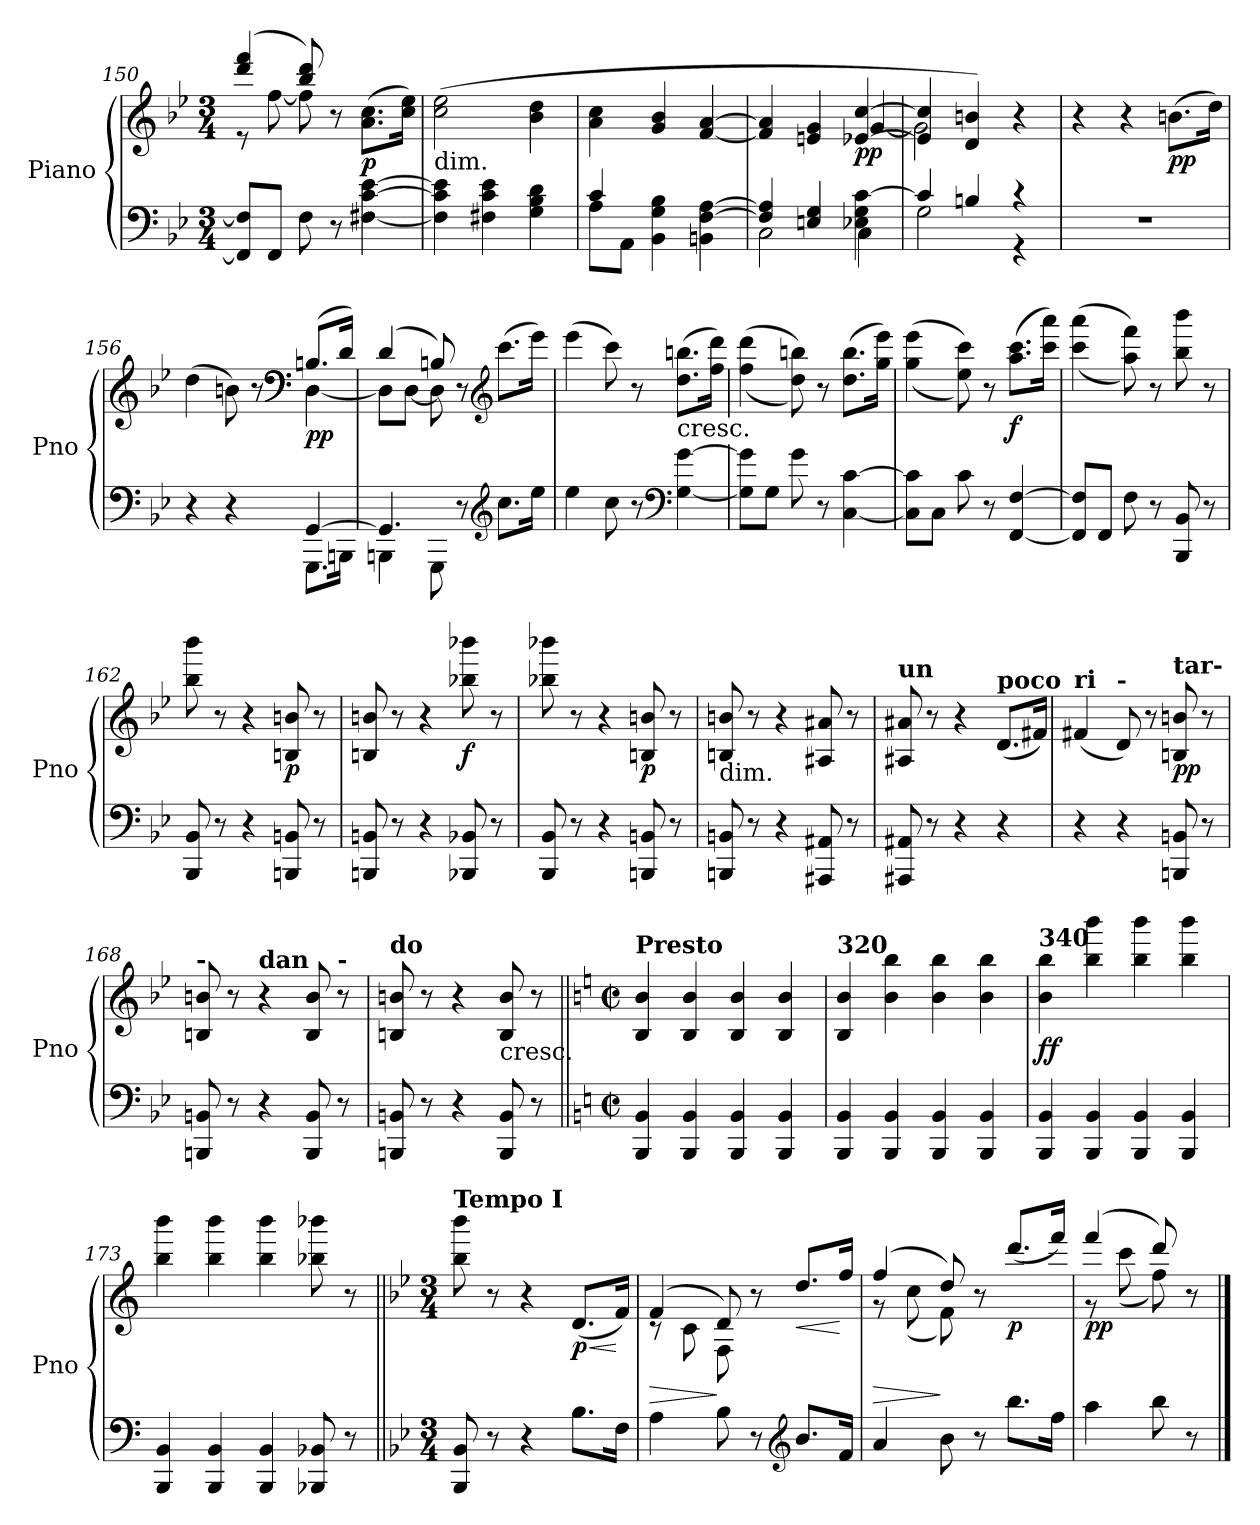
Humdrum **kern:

**kern	**kern	**dynam
*part1	*part1	*part1
*staff2	*staff1	*staff1/2
*I"Piano	*	*
*I'Pno	*	*
!!LO:LB:g=z
*clefF4	*clefG2	*
*k[b-e-]	*k[b-e-]	*
*B-:	*B-:	*
*M3/4	*M3/4	*
=150	=150	=150
*	*^	*
8FF/] 8F/]L	(>4ddd/ 4fff/	8re	.
8FF/J	.	[8ff\	.
8F\	8bb-/ 8ddd/)	8ff\]	.
8r	8r	4.ryy	.
!	!	!	!LO:DY:b
[4F#X\ [4c\ [4e-\	(<8.a\ 8.cc\L	.	p
.	16cc\ 16ee-\Jk)	.	.
*	*v	*v	*
=151	=151	=151
!	!LO:TX:b:t=dim.	!
4F#\] 4c\] 4e-\]	(>2cc\ 2ee-\	.
4F#X\ 4c\ 4e-\	.	.
4G\ 4B-\ 4d\	4b-\ 4dd\	.
=152	=152	=152
*^	*	*
4c/	8A\L	4a\ 4cc\	.
.	8AA\J	.	.
4BB-\ 4G\ 4B-\	2ryy	4g/ 4b-/	.
4BBn\ [4F\ [4A\	.	[4f/ [4a/	.
=153	=153	=153	=153
*	*	*^	*
4F/] 4A/]	2C\	4f/] 4a/]	2ryy	.
4En/ 4G/	.	4en/ 4g/	.	.
!	!	!	!	!LO:DY:b
4E-X\ 4G\ [4c\	4C\	[4e-X/ [4cc/	[4g/	pp
=154	=154	=154	=154	=154
4c/]	2G\	4e-/] 4cc/]	2g\]	.
4Bn/	.	4d/ 4bn/)	.	.
4r	4r	4r	4ryy	.
*v	*v	*	*	*
*	*v	*v	*
=155	=155	=155
2.r	4r	.
.	4r	.
!	!	!LO:DY:b
.	(>8.bn\L	pp
.	16dd\Jk)	.
=156	=156	=156
*^	*^	*
4r	2ryy	(<4dd\	2ryy	.
4r	.	8bn\)	.	.
.	.	8r	.	.
*	*	*clefF4	*	*
!	!	!	!	!LO:DY:b
[4GG/	8.GGG\L	(>8.Bn/L	[4D\	pp
.	16BBBn\Jk	16d/Jk)	.	.
!!LO:LB:g=z	!!
=157	=157	=157	=157	=157
4.GG/]	4BBBn\	(>4d/	8D\L]	.
.	.	.	[8D\J	.
.	8GGG\	8Bn/)	8D\]	.
8r	4.ryy	8r	4.ryy	.
*clefG2	*	*clefG2	*	*
8.cc\L	.	(<8.ccc\L	.	.
16ee-\Jk	.	16eee-\Jk)	.	.
*v	*v	*	*	*
*	*v	*v	*
=158	=158	=158
4ee-\	(>4eee-\	.
8cc\	8ccc\)	.
8r	8r	.
*clefF4	*	*
!	!LO:TX:b:t=cresc.	!
[4G\ [4g\	(>8.dd\ 8.bbn\L	.
.	16ff\ 16ddd\Jk)	.
=159	=159	=159
8G\] 8g\]L	(>(>4ff\ 4ddd\	.
8G\J	.	.
8g\	8dd\ 8bbn\))	.
8r	8r	.
[4C\ [4c\	(>8.dd\ 8.bb\L	.
.	16gg\ 16eee-\Jk)	.
=160	=160	=160
8C\] 8c\]L	(>(>4gg\ 4eee-\	.
8C\J	.	.
8c\	8ee-\ 8ccc\))	.
8r	8r	.
!	!	!LO:DY:b
[4FF/ [4F/	(>8.aa\ 8.ccc\L	f
.	16ccc\ 16aaa\Jk)	.
=161	=161	=161
8FF/] 8F/]L	(>(>4ccc\ 4aaa\	.
8FF/J	.	.
8F\	8aa\ 8fff\))	.
8r	8r	.
8BBB-/ 8BB-/	8bb-\ 8bbb-\	.
8r	8r	.
=162	=162	=162
8BBB-/ 8BB-/	8bb-\ 8bbb-\	.
8r	8r	.
4r	4r	.
!	!	!LO:DY:b
8BBBn/ 8BBn/	8Bn/ 8bn/	p
8r	8r	.
!!LO:PB:g=z
=163	=163	=163
8BBBn/ 8BBn/	8Bn/ 8bn/	.
8r	8r	.
4r	4r	.
!	!	!LO:DY:b
8BBB-X/ 8BB-X/	8bb-X\ 8bbb-X\	f
8r	8r	.
=164	=164	=164
8BBB-/ 8BB-/	8bb-X\ 8bbb-X\	.
8r	8r	.
4r	4r	.
!	!	!LO:DY:b
8BBBn/ 8BBn/	8Bn/ 8bn/	p
8r	8r	.
=165	=165	=165
!	!LO:TX:b:t=dim.	!
8BBBn/ 8BBn/	8Bn/ 8bn/	.
8r	8r	.
4r	4r	.
8AAA#X/ 8AA#X/	8A#X/ 8a#X/	.
8r	8r	.
=166	=166	=166
!	!LO:TX:a:B:t=un	!
8AAA#X/ 8AA#X/	8A#X/ 8a#X/	.
8r	8r	.
4r	4r	.
!	!LO:TX:a:B:t=poco	!
4r	(<8.d/L	.
.	16f#X/Jk)	.
=167	=167	=167
!	!LO:TX:a:B:t=ri	!
4r	(<4f#X/	.
!	!LO:TX:a:B:t=-	!
4r	8d/)	.
.	8r	.
!	!LO:TX:a:B:t=tar-	!
!	!	!LO:DY:b
8BBBn/ 8BBn/	8Bn/ 8bn/	pp
8r	8r	.
=168	=168	=168
!	!LO:TX:a:B:t=-	!
8BBBn/ 8BBn/	8Bn/ 8bn/	.
8r	8r	.
!	!LO:TX:a:B:t=dan	!
4r	4r	.
8BBB/ 8BB/	8B/ 8b/	.
!	!LO:TX:a:B:t=-	!
8r	8r	.
!!LO:LB:g=z
=169	=169	=169
!	!LO:TX:a:B:t=do	!
8BBBn/ 8BBn/	8Bn/ 8bn/	.
8r	8r	.
4r	4r	.
!	!LO:TX:b:t=cresc.	!
8BBB/ 8BB/	8B/ 8b/	.
8r	8r	.
=170||	=170||	=170||
*k[]	*k[]	*
*C:	*C:	*
*M2/2	*M2/2	*
*met(c|)	*met(c|)	*
!	!LO:TX:a:B:t=Presto	!
4BBB/ 4BB/	4B/ 4b/	.
4BBB/ 4BB/	4B/ 4b/	.
4BBB/ 4BB/	4B/ 4b/	.
4BBB/ 4BB/	4B/ 4b/	.
=171	=171	=171
!	!LO:TX:a:B:t=320	!
4BBB/ 4BB/	4B/ 4b/	.
4BBB/ 4BB/	4b\ 4bb\	.
4BBB/ 4BB/	4b\ 4bb\	.
4BBB/ 4BB/	4b\ 4bb\	.
=172	=172	=172
!	!LO:TX:a:B:t=340	!
!	!	!LO:DY:b
4BBB/ 4BB/	4b\ 4bb\	ff
4BBB/ 4BB/	4bb\ 4bbb\	.
4BBB/ 4BB/	4bb\ 4bbb\	.
4BBB/ 4BB/	4bb\ 4bbb\	.
=173	=173	=173
4BBB/ 4BB/	4bb\ 4bbb\	.
4BBB/ 4BB/	4bb\ 4bbb\	.
4BBB/ 4BB/	4bb\ 4bbb\	.
8BBB-X/ 8BB-X/	8bb-X\ 8bbb-X\	.
8r	8r	.
!!LO:LB:g=z
=174||	=174||	=174||
*k[b-e-]	*k[b-e-]	*
*B-:	*B-:	*
*M3/4	*M3/4	*
!	!LO:TX:a:B:t=Tempo I	!
8BBB-/ 8BB-/	8bb-\ 8bbb-\	.
8r	8r	.
4r	4r	.
!	!	!LO:HP:b
!	!	!LO:DY:n=1:b
8.B-\L	(<8.d/L	< p
16F\Jk	16f/Jk)	[
=175	=175	=175
!	!	!LO:HP:b
*	*^	*
4A\	(>4f/	8rc	>
.	.	8c\	.
8B-\	8d/)	8F\	]
8r	8r	4.ryy	.
*clefG2	*	*	*
!	!	!	!LO:HP:b
8.b-/L	8.dd/L	.	<
16f/Jk	16ff/Jk	.	[
=176	=176	=176	=176
!	!	!	!LO:HP:b
4a/	(>4ff/	8rg	>
.	.	(<8cc\	.
8b-\	8dd/)	8f\)	]
8r	8r	4.ryy	.
!	!	!	!LO:DY:b
8.bb-\L	(>8.ddd/L	.	p
16ff\Jk	16fff/Jk)	.	.
=177	=177	=177	=177
!	!	!	!LO:DY:b
4aa\	(>4fff/	8r	pp
.	.	(<8ccc\	.
8bb-\	8ddd/)	8ff\)	.
8r	8r	8ryy	.
*	*v	*v	*
==	==	==
*-	*-	*-
